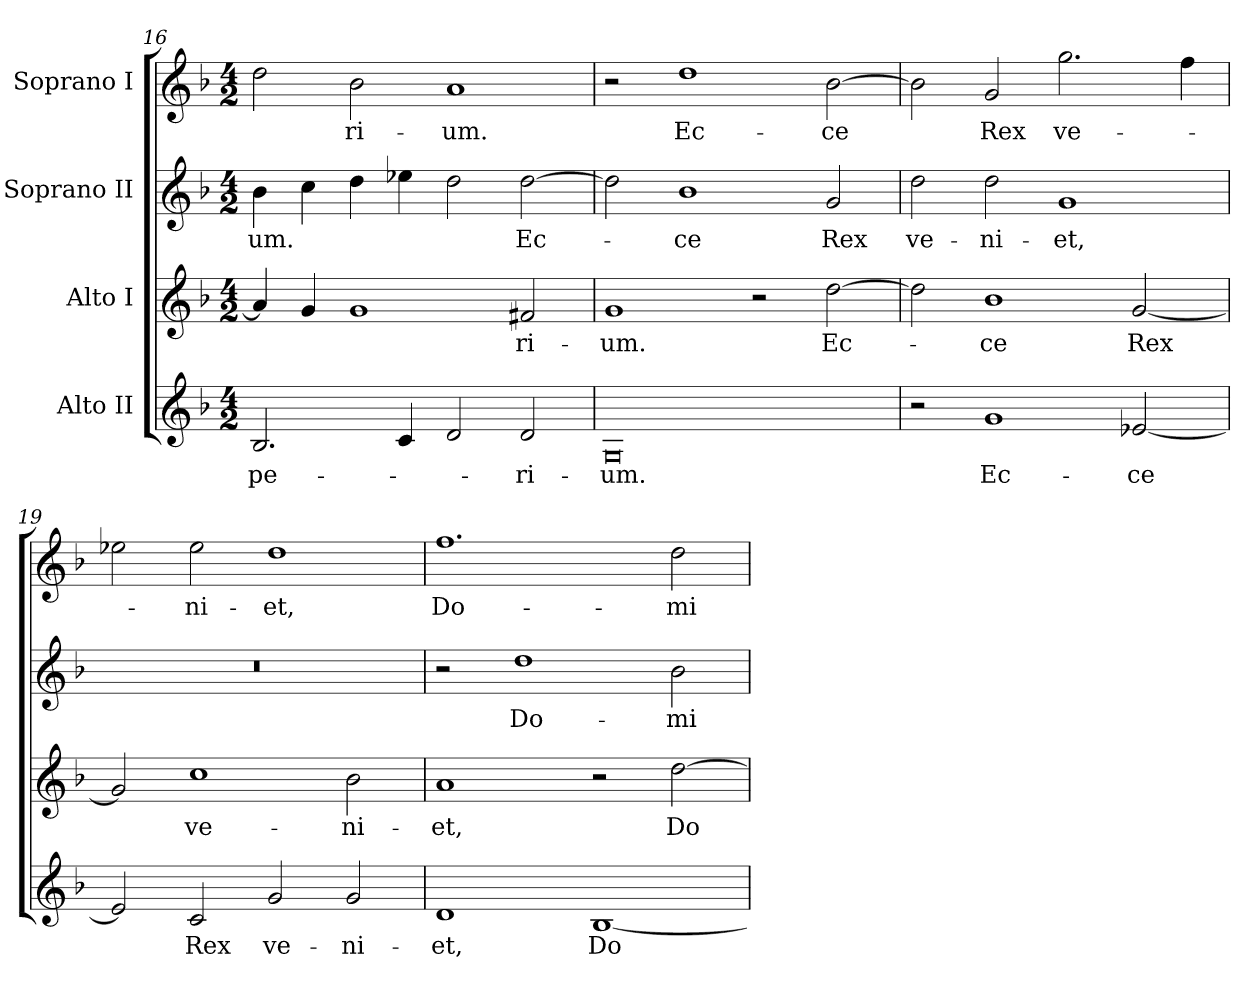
**kern	**text	**kern	**text	**kern	**text	**kern	**text
*part4	*part4	*part3	*part3	*part2	*part2	*part1	*part1
*staff4	*staff4	*staff3	*staff3	*staff2	*staff2	*staff1	*staff1
*I"Alto II	*	*I"Alto I	*	*I"Soprano II	*	*I"Soprano I	*
*clefG2	*	*clefG2	*	*clefG2	*	*clefG2	*
*ITrd7c12	*	*ITrd7c12	*	*	*	*	*
*k[b-]	*	*k[b-]	*	*k[b-]	*	*k[b-]	*
*F:	*	*F:	*	*F:	*	*F:	*
*M4/2	*	*M4/2	*	*M4/2	*	*M4/2	*
=16	=16	=16	=16	=16	=16	=16	=16
!	!LO:LY:b:color=#000000	!	!	!	!	!	!
!	!	!	!	!	!LO:LY:b:color=#000000	!	!
2.BB-i/	-pe-	4Ai/]	.	4b-i\	-um.	2ddi\	.
.	.	4Gi/	.	4cci\	.	.	.
!	!	!	!	!	!	!	!LO:LY:b:color=#000000
.	.	1Gi	.	4ddi\	.	2b-i\	-ri-
4Ci/	.	.	.	4ee-Xi\	.	.	.
!	!	!	!	!	!	!	!LO:LY:b:color=#000000
2Di/	.	.	.	2ddi\	.	1ai	-um.
!	!LO:LY:b:color=#000000	!	!	!	!	!	!
!	!	!	!LO:LY:b:color=#000000	!	!	!	!
!	!	!	!	!	!LO:LY:b:color=#000000	!	!
2Di/	-ri-	2F#Xi/	-ri-	[2ddi\	Ec-	.	.
=17	=17	=17	=17	=17	=17	=17	=17
!	!LO:LY:b:color=#000000	!	!	!	!	!	!
!	!	!	!LO:LY:b:color=#000000	!	!	!	!
0GGi	-um.	1Gi	-um.	2ddi\]	.	2r	.
!	!	!	!	!	!LO:LY:b:color=#000000	!	!
!	!	!	!	!	!	!	!LO:LY:b:color=#000000
.	.	.	.	1b-i	-ce	1ddi	Ec-
.	.	2r	.	.	.	.	.
!	!	!	!LO:LY:b:color=#000000	!	!	!	!
!	!	!	!	!	!LO:LY:b:color=#000000	!	!
!	!	!	!	!	!	!	!LO:LY:b:color=#000000
.	.	[2di\	Ec-	2gi/	Rex	[2b-i\	-ce
!!LO:LB:g=z
=18	=18	=18	=18	=18	=18	=18	=18
!	!	!	!	!	!LO:LY:b:color=#000000	!	!
2r	.	2di\]	.	2ddi\	ve-	2b-i\]	.
!	!LO:LY:b:color=#000000	!	!	!	!	!	!
!	!	!	!LO:LY:b:color=#000000	!	!	!	!
!	!	!	!	!	!LO:LY:b:color=#000000	!	!
!	!	!	!	!	!	!	!LO:LY:b:color=#000000
1Gi	Ec-	1B-i	-ce	2ddi\	-ni-	2gi/	Rex
!	!	!	!	!	!LO:LY:b:color=#000000	!	!
!	!	!	!	!	!	!	!LO:LY:b:color=#000000
.	.	.	.	1gi	-et,	2.ggi\	ve-
!	!LO:LY:b:color=#000000	!	!	!	!	!	!
!	!	!	!LO:LY:b:color=#000000	!	!	!	!
[2E-Xi/	-ce	[2Gi/	Rex	.	.	.	.
.	.	.	.	.	.	4ffi\	.
=19	=19	=19	=19	=19	=19	=19	=19
!	!	!	!	!LO:N:vis=1	!	!	!
2E-i/]	.	2Gi/]	.	0r	.	2ee-Xi\	.
!	!LO:LY:b:color=#000000	!	!	!	!	!	!
!	!	!	!LO:LY:b:color=#000000	!	!	!	!
!	!	!	!	!	!	!	!LO:LY:b:color=#000000
2Ci/	Rex	1ci	ve-	.	.	2ee-i\	-ni-
!	!LO:LY:b:color=#000000	!	!	!	!	!	!
!	!	!	!	!	!	!	!LO:LY:b:color=#000000
2Gi/	ve-	.	.	.	.	1ddi	-et,
!	!LO:LY:b:color=#000000	!	!	!	!	!	!
!	!	!	!LO:LY:b:color=#000000	!	!	!	!
2Gi/	-ni-	2B-i\	-ni-	.	.	.	.
=20	=20	=20	=20	=20	=20	=20	=20
!	!LO:LY:b:color=#000000	!	!	!	!	!	!
!	!	!	!LO:LY:b:color=#000000	!	!	!	!
!	!	!	!	!	!	!	!LO:LY:b:color=#000000
1Di	-et,	1Ai	-et,	2r	.	1.ffi	Do-
!	!	!	!	!	!LO:LY:b:color=#000000	!	!
.	.	.	.	1ddi	Do-	.	.
!	!LO:LY:b:color=#000000	!	!	!	!	!	!
[1BB-i	Do-	2r	.	.	.	.	.
!	!	!	!LO:LY:b:color=#000000	!	!	!	!
!	!	!	!	!	!LO:LY:b:color=#000000	!	!
!	!	!	!	!	!	!	!LO:LY:b:color=#000000
.	.	[2di\	Do-	2b-i\	-mi-	2ddi\	-mi-
=	=	=	=	=	=	=	=
*-	*-	*-	*-	*-	*-	*-	*-
